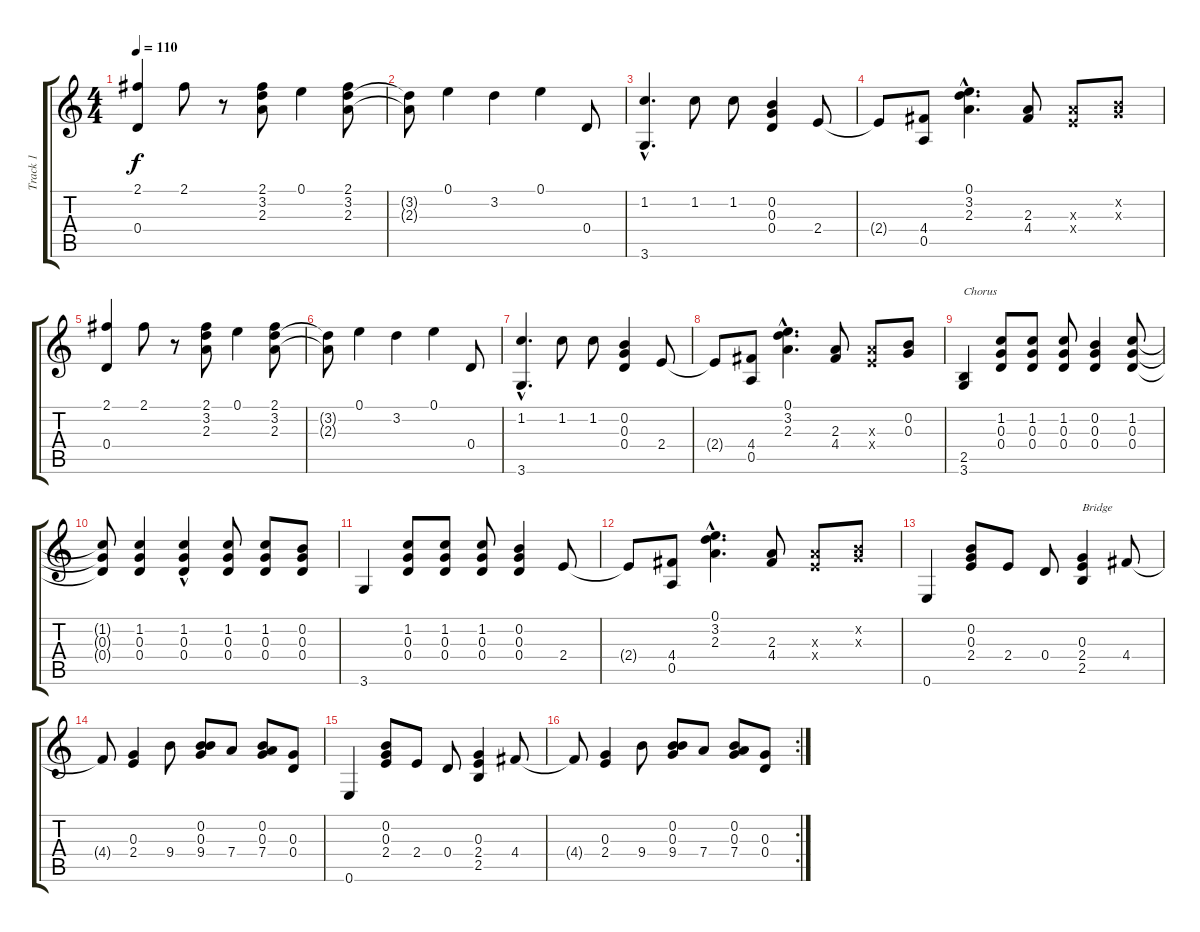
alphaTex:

\track ("Track 1" "Track 1") {instrument acousticguitarnylon}
\staff {score tabs}
\tuning (E4 B3 G3 D3 A2 E2) {hide}
\ts (4 4)
\tempo 110
\clef g2
\ks c
(2.1 0.4).4{dy f} 2.1.8 r.8 (2.1 3.2 2.3).8 0.1.4 (2.1 3.2 2.3).8 |
(3.2{t} 2.3{t}).8 0.1.4 3.2.4 0.1.4 0.4.8 |
(1.2{hac} 3.6{hac}).4{d} 1.2.8 1.2.8 (0.2 0.3 0.4).4 2.4.8 |
2.4{t}.8 (4.4 0.5).8 (0.1{hac} 3.2{hac} 2.3{hac}).4{d} (2.3 4.4).8 (2.3{x} 2.4{x}).8 (0.2{x} 0.3{x}).8 |
(2.1 0.4).4 2.1.8 r.8 (2.1 3.2 2.3).8 0.1.4 (2.1 3.2 2.3).8 |
(3.2{t} 2.3{t}).8 0.1.4 3.2.4 0.1.4 0.4.8 |
(1.2{hac} 3.6{hac}).4{d} 1.2.8 1.2.8 (0.2 0.3 0.4).4 2.4.8 |
2.4{t}.8 (4.4 0.5).8 (0.1{hac} 3.2{hac} 2.3{hac}).4{d} (2.3 4.4).8 (2.3{x} 2.4{x}).8 (0.2 0.3).8 |
(2.5 3.6).4{txt "Chorus"} (1.2 0.3 0.4).8 (1.2 0.3 0.4).8 (1.2 0.3 0.4).8 (0.2 0.3 0.4).4 (1.2 0.3 0.4).8 |
(1.2{t} 0.3{t} 0.4{t}).8 (1.2 0.3 0.4).4 (1.2{hac} 0.3 0.4).4 (1.2 0.3 0.4).8 (1.2 0.3 0.4).8 (0.2 0.3 0.4).8 |
3.6.4 (1.2 0.3 0.4).8 (1.2 0.3 0.4).8 (1.2 0.3 0.4).8 (0.2 0.3 0.4).4 2.4.8 |
2.4{t}.8 (4.4 0.5).8 (0.1{hac} 3.2{hac} 2.3{hac}).4{d} (2.3 4.4).8 (2.3{x} 2.4{x}).8 (0.2{x} 0.3{x}).8 |
0.6.4 (0.2 0.3 2.4).8 2.4.8 0.4.8 (0.3 2.4 2.5).4{txt "Bridge"} 4.4.8 |
4.4{t}.8 (0.3 2.4).4 9.4.8 (0.2 0.3 9.4).8 7.4.8 (0.2 0.3 7.4).8 (0.3 0.4).8 |
0.6.4 (0.2 0.3 2.4).8 2.4.8 0.4.8 (0.3 2.4 2.5).4 4.4.8 |
\rc 2
4.4{t}.8 (0.3 2.4).4 9.4.8 (0.2 0.3 9.4).8 7.4.8 (0.2 0.3 7.4).8 (0.3 0.4).8
